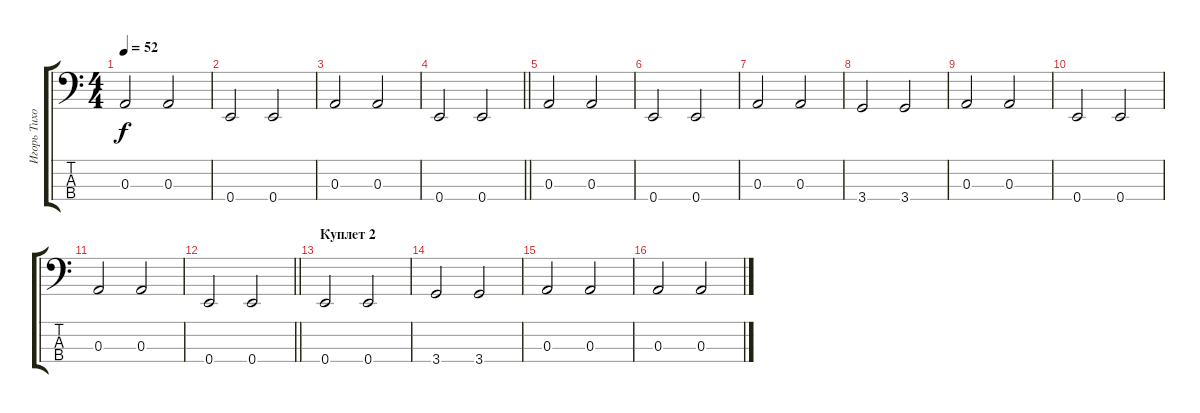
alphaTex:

\track ("Игорь Тихомиров" "Игорь Тихо") {instrument electricbassfinger}
\staff {score tabs}
\tuning (G2 D2 A1 E1) {hide}
\ts (4 4)
\tempo 52
\clef f4
\ks c
0.3.2{dy f} 0.3.2 |
0.4.2 0.4.2 |
0.3.2 0.3.2 |
\barLineRight lightlight
0.4.2 0.4.2 |
\section ("" "")
0.3.2 0.3.2 |
0.4.2 0.4.2 |
0.3.2 0.3.2 |
3.4.2 3.4.2 |
0.3.2 0.3.2 |
0.4.2 0.4.2 |
0.3.2 0.3.2 |
\barLineRight lightlight
0.4.2 0.4.2 |
\section ("" "Куплет 2")
0.4.2 0.4.2 |
3.4.2 3.4.2 |
0.3.2 0.3.2 |
0.3.2 0.3.2
